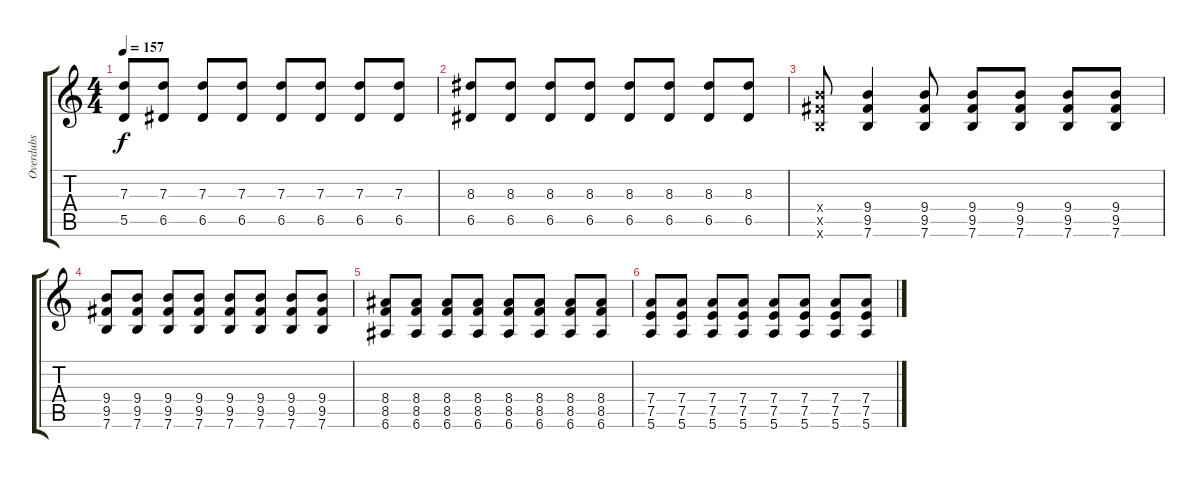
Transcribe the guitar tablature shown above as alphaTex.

\track ("Overdubs" "Overdubs") {instrument overdrivenguitar}
\staff {score tabs}
\tuning (E4 B3 G3 D3 A2 E2) {hide}
\ts (4 4)
\tempo 157
\clef g2
\ks c
(7.3 5.5).8{dy f} (7.3 6.5).8 (7.3 6.5).8 (7.3 6.5).8 (7.3 6.5).8 (7.3 6.5).8 (7.3 6.5).8 (7.3 6.5).8 |
(8.3 6.5).8 (8.3 6.5).8 (8.3 6.5).8 (8.3 6.5).8 (8.3 6.5).8 (8.3 6.5).8 (8.3 6.5).8 (8.3 6.5).8 |
(9.4{x} 9.5{x} 7.6{x}).8 (9.4 9.5 7.6).4 (9.4 9.5 7.6).8 (9.4 9.5 7.6).8 (9.4 9.5 7.6).8 (9.4 9.5 7.6).8 (9.4 9.5 7.6).8 |
(9.4 9.5 7.6).8 (9.4 9.5 7.6).8 (9.4 9.5 7.6).8 (9.4 9.5 7.6).8 (9.4 9.5 7.6).8 (9.4 9.5 7.6).8 (9.4 9.5 7.6).8 (9.4 9.5 7.6).8 |
(8.4 8.5 6.6).8 (8.4 8.5 6.6).8 (8.4 8.5 6.6).8 (8.4 8.5 6.6).8 (8.4 8.5 6.6).8 (8.4 8.5 6.6).8 (8.4 8.5 6.6).8 (8.4 8.5 6.6).8 |
(7.4 7.5 5.6).8 (7.4 7.5 5.6).8 (7.4 7.5 5.6).8 (7.4 7.5 5.6).8 (7.4 7.5 5.6).8 (7.4 7.5 5.6).8 (7.4 7.5 5.6).8 (7.4 7.5 5.6).8
